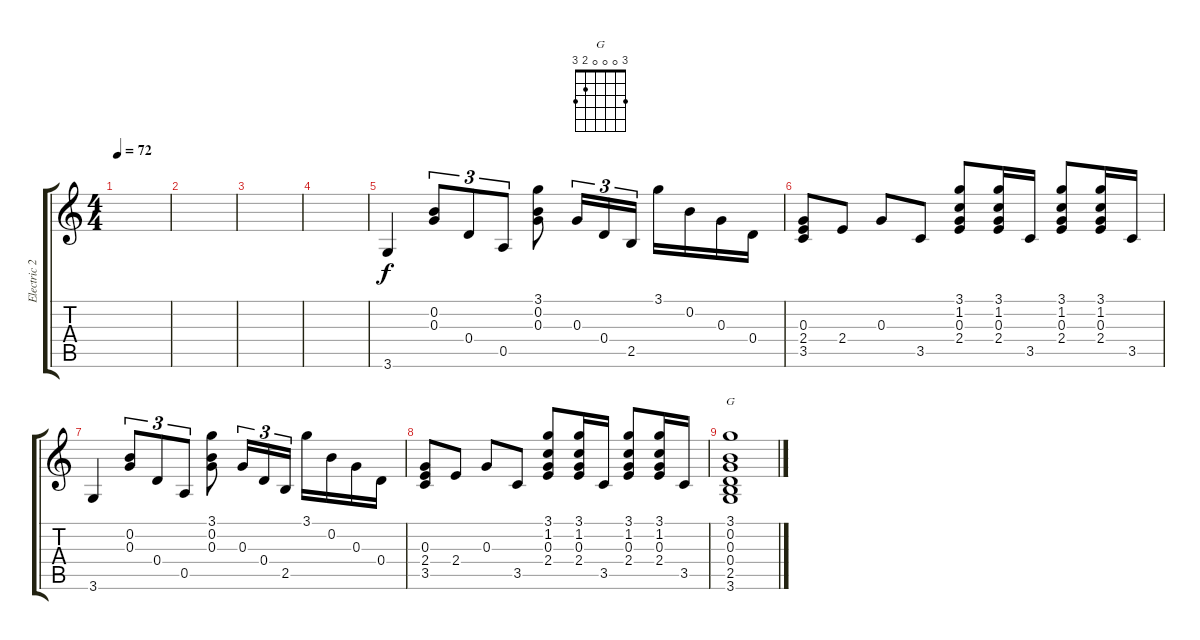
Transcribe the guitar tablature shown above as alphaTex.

\track ("Electric 2" "Electric 2") {instrument overdrivenguitar}
\staff {score tabs}
\tuning (E4 B3 G3 D3 A2 E2) {hide}
\chord ("G" 3 0 0 0 2 3)
\ts (4 4)
\tempo 72
\clef g2
\ks c
|
|
|
|
3.6.4 (0.2 0.3).8{tu (3 2)} 0.4.8{tu (3 2)} 0.5.8{tu (3 2)} (3.1 0.2 0.3).8 0.3.16{tu (3 2)} 0.4.16{tu (3 2)} 2.5.16{tu (3 2)} 3.1.16 0.2.16 0.3.16 0.4.16 |
(0.3 2.4 3.5).8 2.4.8 0.3.8 3.5.8 (3.1 1.2 0.3 2.4).8 (3.1 1.2 0.3 2.4).16 3.5.16 (3.1 1.2 0.3 2.4).8 (3.1 1.2 0.3 2.4).16 3.5.16 |
3.6.4 (0.2 0.3).8{tu (3 2)} 0.4.8{tu (3 2)} 0.5.8{tu (3 2)} (3.1 0.2 0.3).8 0.3.16{tu (3 2)} 0.4.16{tu (3 2)} 2.5.16{tu (3 2)} 3.1.16 0.2.16 0.3.16 0.4.16 |
(0.3 2.4 3.5).8 2.4.8 0.3.8 3.5.8 (3.1 1.2 0.3 2.4).8 (3.1 1.2 0.3 2.4).16 3.5.16 (3.1 1.2 0.3 2.4).8 (3.1 1.2 0.3 2.4).16 3.5.16 |
(3.1 0.2 0.3 0.4 2.5 3.6).1{ch "G"}
